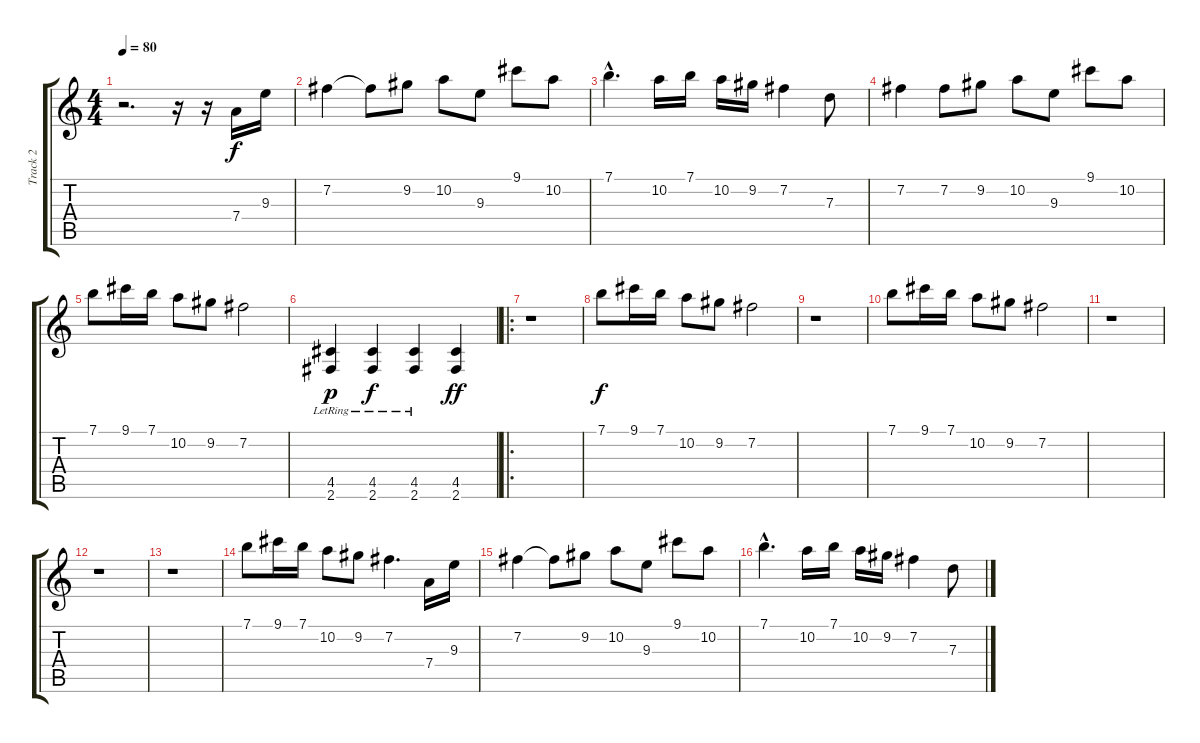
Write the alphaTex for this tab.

\track ("Track 2" "Track 2") {instrument acousticguitarnylon}
\staff {score tabs}
\tuning (E4 B3 G3 D3 A2 E2) {hide}
\ts (4 4)
\tempo 80
\clef g2
\ks c
r.2{d dy f instrument acousticguitarnylon} r.16 r.16 7.4.16 9.3.16 |
7.2.4 7.2{t}.8 9.2.8 10.2.8 9.3.8 9.1.8 10.2.8 |
7.1{hac}.4{d} 10.2.16 7.1.16 10.2.16 9.2.16 7.2.4 7.3.8 |
7.2.4 7.2.8 9.2.8 10.2.8 9.3.8 9.1.8 10.2.8 |
7.1.8 9.1.16 7.1.16 10.2.8 9.2.8 7.2.2 |
(4.5{lr} 2.6{lr}).4{dy p volume 5 instrument distortionguitar} (4.5{lr} 2.6{lr}).4{dy f volume 8 instrument distortionguitar} (4.5{lr} 2.6{lr}).4{volume 11 instrument distortionguitar} (4.5 2.6).4{dy ff volume 16 instrument distortionguitar} |
\ro
r.1 |
7.1.8{dy f volume 6 instrument choiraahs} 9.1.16 7.1.16 10.2.8 9.2.8 7.2.2 |
r.1 |
7.1.8{volume 6 instrument choiraahs} 9.1.16 7.1.16 10.2.8 9.2.8 7.2.2 |
r.1 |
r.1 |
r.1 |
7.1.8{volume 7 instrument choiraahs} 9.1.16 7.1.16 10.2.8 9.2.8 7.2.4{d} 7.4.16{volume 13 instrument distortionguitar} 9.3.16 |
7.2.4 7.2{t}.8 9.2.8 10.2.8 9.3.8 9.1.8 10.2.8 |
7.1{hac}.4{d} 10.2.16 7.1.16 10.2.16 9.2.16 7.2.4 7.3.8
